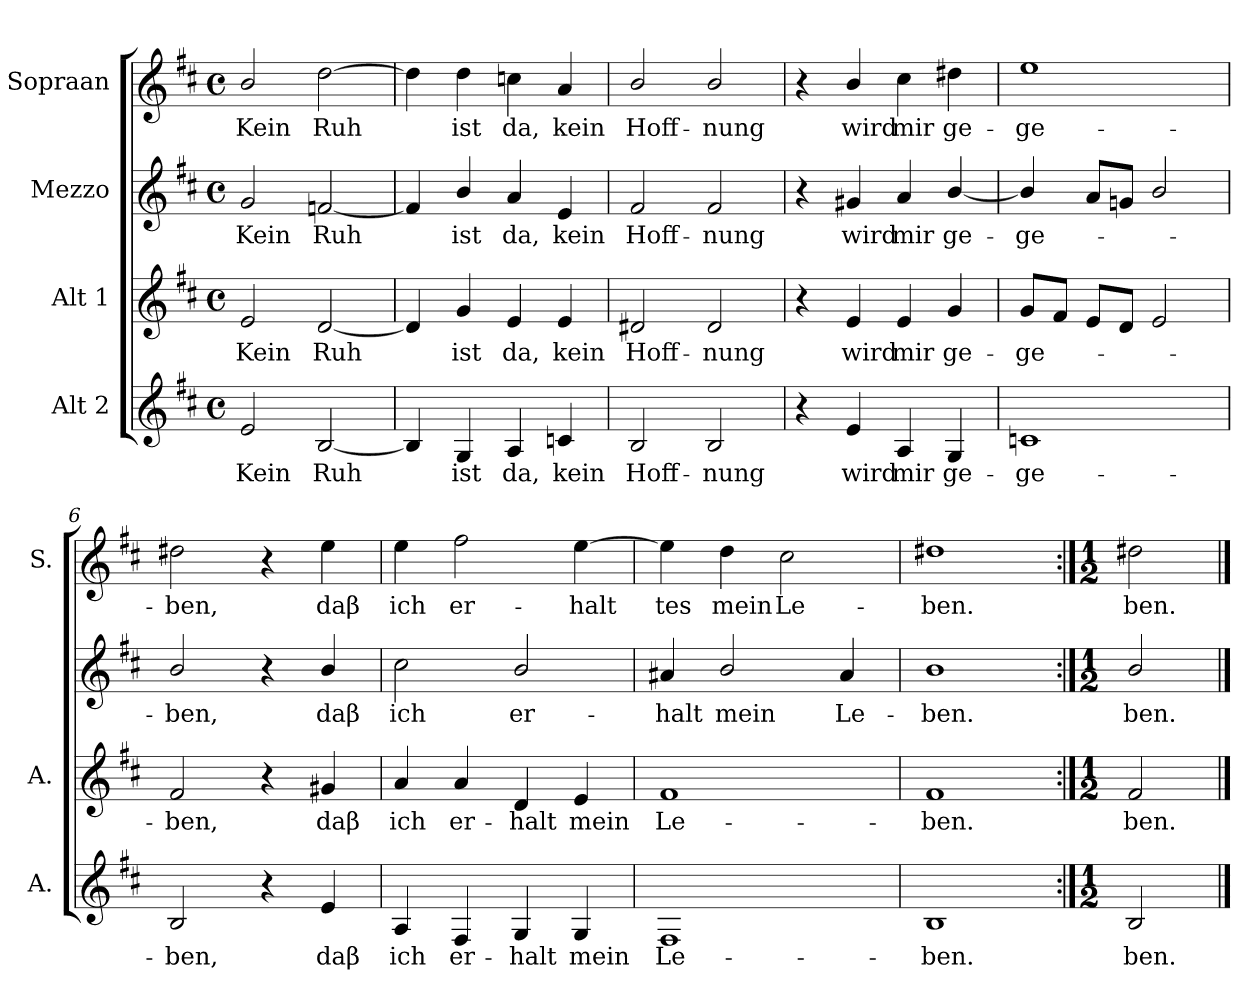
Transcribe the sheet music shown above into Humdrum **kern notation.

**kern	**text	**kern	**text	**kern	**text	**kern	**text
*part4	*part4	*part3	*part3	*part2	*part2	*part1	*part1
*staff4	*staff4	*staff3	*staff3	*staff2	*staff2	*staff1	*staff1
*I"Alt 2	*	*I"Alt 1	*	*I"Mezzo	*	*I"Sopraan	*
*I'A.	*	*I'A.	*	*	*	*I'S.	*
*clefG2	*	*clefG2	*	*clefG2	*	*clefG2	*
*k[f#c#]	*	*k[f#c#]	*	*k[f#c#]	*	*k[f#c#]	*
*D:	*	*D:	*	*D:	*	*D:	*
*M4/4	*	*M4/4	*	*M4/4	*	*M4/4	*
*met(c)	*	*met(c)	*	*met(c)	*	*met(c)	*
=1	=1	=1	=1	=1	=1	=1	=1
!	!LO:LY:b	!	!LO:LY:b	!	!LO:LY:b	!	!LO:LY:b
2e/	Kein	2e/	Kein	2g/	Kein	2b/	Kein
!	!LO:LY:b	!	!LO:LY:b	!	!LO:LY:b	!	!LO:LY:b
[2B/	Ruh	[2d/	Ruh	[2fn/	Ruh	[2dd\	Ruh
=2	=2	=2	=2	=2	=2	=2	=2
4B/]	.	4d/]	.	4f/]	.	4dd\]	.
!	!LO:LY:b	!	!LO:LY:b	!	!LO:LY:b	!	!LO:LY:b
4G/	ist	4g/	ist	4b/	ist	4dd\	ist
!	!LO:LY:b	!	!LO:LY:b	!	!LO:LY:b	!	!LO:LY:b
4A/	da,	4e/	da,	4a/	da,	4ccn\	da,
!	!LO:LY:b	!	!LO:LY:b	!	!LO:LY:b	!	!LO:LY:b
4cn/	kein	4e/	kein	4e/	kein	4a/	kein
=3	=3	=3	=3	=3	=3	=3	=3
!	!LO:LY:b	!	!LO:LY:b	!	!LO:LY:b	!	!LO:LY:b
2B/	-Hoff-	2d#X/	-Hoff-	2f#/	-Hoff-	2b/	-Hoff-
!	!LO:LY:b	!	!LO:LY:b	!	!LO:LY:b	!	!LO:LY:b
2B/	nung	2d#/	nung	2f#/	nung	2b/	nung
=4	=4	=4	=4	=4	=4	=4	=4
4r	.	4r	.	4r	.	4r	.
!	!LO:LY:b	!	!LO:LY:b	!	!LO:LY:b	!	!LO:LY:b
4e/	-wird	4e/	-wird	4g#X/	-wird	4b/	-wird
!	!LO:LY:b	!	!LO:LY:b	!	!LO:LY:b	!	!LO:LY:b
4A/	mir	4e/	mir	4a/	mir	4cc#\	mir
!	!LO:LY:b	!	!LO:LY:b	!	!LO:LY:b	!	!LO:LY:b
4G/	ge-	4g/	ge-	[4b/	ge-	4dd#X\	ge-
=5	=5	=5	=5	=5	=5	=5	=5
!	!LO:LY:b	!	!LO:LY:b	!	!LO:LY:b	!	!LO:LY:b
1cn	-ge-	8g/L	-ge-	4b/]	-ge-	1ee	-ge-
.	.	8f#/J	.	.	.	.	.
.	.	8e/L	.	8a/L	.	.	.
.	.	8d/J	.	8gn/J	.	.	.
.	.	2e/	.	2b/	.	.	.
!!LO:LB:g=z
=6	=6	=6	=6	=6	=6	=6	=6
!	!LO:LY:b	!	!LO:LY:b	!	!LO:LY:b	!	!LO:LY:b
2B/	ben,	2f#/	ben,	2b/	ben,	2dd#X\	ben,
4r	.	4r	.	4r	.	4r	.
!	!LO:LY:b	!	!LO:LY:b	!	!LO:LY:b	!	!LO:LY:b
4e/	daβ	4g#X/	daβ	4b/	daβ	4ee\	daβ
=7	=7	=7	=7	=7	=7	=7	=7
!	!LO:LY:b	!	!LO:LY:b	!	!LO:LY:b	!	!LO:LY:b
4A/	ich	4a/	ich	2cc#\	ich	4ee\	ich
!	!LO:LY:b	!	!LO:LY:b	!	!	!	!LO:LY:b
4F#/	-er-	4a/	-er-	.	.	2ff#\	-er-
!	!LO:LY:b	!	!LO:LY:b	!	!LO:LY:b	!	!
4G/	-halt	4d/	-halt	2b/	-er-	.	.
!	!LO:LY:b	!	!LO:LY:b	!	!	!	!LO:LY:b
4G/	mein	4e/	mein	.	.	[4ee\	-halt
=8	=8	=8	=8	=8	=8	=8	=8
!	!LO:LY:b	!	!LO:LY:b	!	!LO:LY:b	!	!LO:LY:b
1F#	-Le-	1f#	-Le-	4a#X/	-halt	4ee\]	tes
!	!	!	!	!	!LO:LY:b	!	!LO:LY:b
.	.	.	.	2b/	mein	4dd\	-mein
!	!	!	!	!	!	!	!LO:LY:b
.	.	.	.	.	.	2cc#\	Le-
!	!	!	!	!	!LO:LY:b	!	!
.	.	.	.	4a#/	-Le-	.	.
=9	=9	=9	=9	=9	=9	=9	=9
!	!LO:LY:b	!	!LO:LY:b	!	!LO:LY:b	!	!LO:LY:b
1B	ben.	1f#	ben.	1b	ben.	1dd#X	ben.
=10:|!	=10:|!	=10:|!	=10:|!	=10:|!	=10:|!	=10:|!	=10:|!
*M1/2	*	*M1/2	*	*M1/2	*	*M1/2	*
!	!LO:LY:b	!	!LO:LY:b	!	!LO:LY:b	!	!LO:LY:b
2B/	ben.	2f#/	ben.	2b/	ben.	2dd#X\	ben.
==	==	==	==	==	==	==	==
*-	*-	*-	*-	*-	*-	*-	*-
